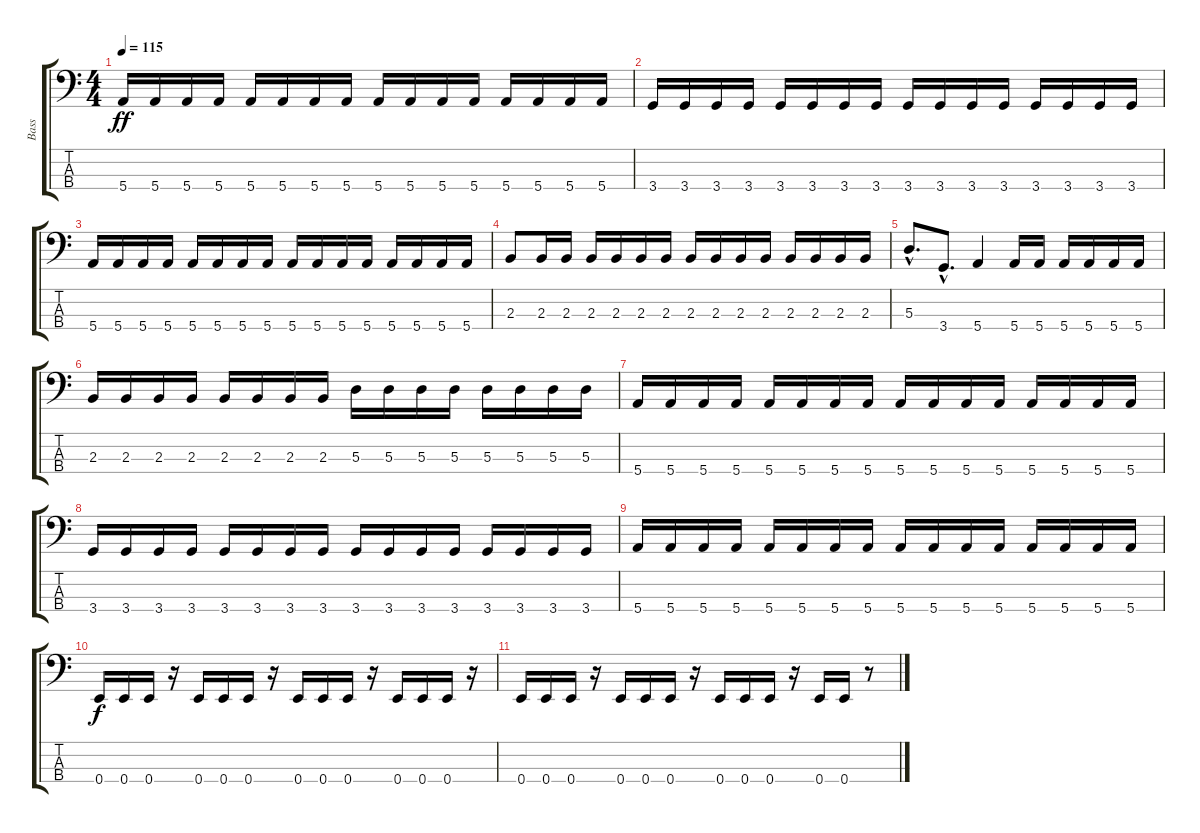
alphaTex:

\track ("Bass" "Bass") {instrument electricbassfinger}
\staff {score tabs}
\tuning (G2 D2 A1 E1) {hide}
\ts (4 4)
\tempo 115
\clef f4
\ks c
5.4.16{dy ff} 5.4.16 5.4.16 5.4.16 5.4.16 5.4.16 5.4.16 5.4.16 5.4.16 5.4.16 5.4.16 5.4.16 5.4.16 5.4.16 5.4.16 5.4.16 |
3.4.16 3.4.16 3.4.16 3.4.16 3.4.16 3.4.16 3.4.16 3.4.16 3.4.16 3.4.16 3.4.16 3.4.16 3.4.16 3.4.16 3.4.16 3.4.16 |
5.4.16 5.4.16 5.4.16 5.4.16 5.4.16 5.4.16 5.4.16 5.4.16 5.4.16 5.4.16 5.4.16 5.4.16 5.4.16 5.4.16 5.4.16 5.4.16 |
2.3.8 2.3.16 2.3.16 2.3.16 2.3.16 2.3.16 2.3.16 2.3.16 2.3.16 2.3.16 2.3.16 2.3.16 2.3.16 2.3.16 2.3.16 |
5.3{hac}.8{d} 3.4{hac}.8{d} 5.4.4 5.4.16 5.4.16 5.4.16 5.4.16 5.4.16 5.4.16 |
2.3.16 2.3.16 2.3.16 2.3.16 2.3.16 2.3.16 2.3.16 2.3.16 5.3.16 5.3.16 5.3.16 5.3.16 5.3.16 5.3.16 5.3.16 5.3.16 |
5.4.16 5.4.16 5.4.16 5.4.16 5.4.16 5.4.16 5.4.16 5.4.16 5.4.16 5.4.16 5.4.16 5.4.16 5.4.16 5.4.16 5.4.16 5.4.16 |
3.4.16 3.4.16 3.4.16 3.4.16 3.4.16 3.4.16 3.4.16 3.4.16 3.4.16 3.4.16 3.4.16 3.4.16 3.4.16 3.4.16 3.4.16 3.4.16 |
5.4.16 5.4.16 5.4.16 5.4.16 5.4.16 5.4.16 5.4.16 5.4.16 5.4.16 5.4.16 5.4.16 5.4.16 5.4.16 5.4.16 5.4.16 5.4.16 |
0.4.16{dy f} 0.4.16 0.4.16 r.16 0.4.16 0.4.16 0.4.16 r.16 0.4.16 0.4.16 0.4.16 r.16 0.4.16 0.4.16 0.4.16 r.16 |
0.4.16 0.4.16 0.4.16 r.16 0.4.16 0.4.16 0.4.16 r.16 0.4.16 0.4.16 0.4.16 r.16 0.4.16 0.4.16 r.8
